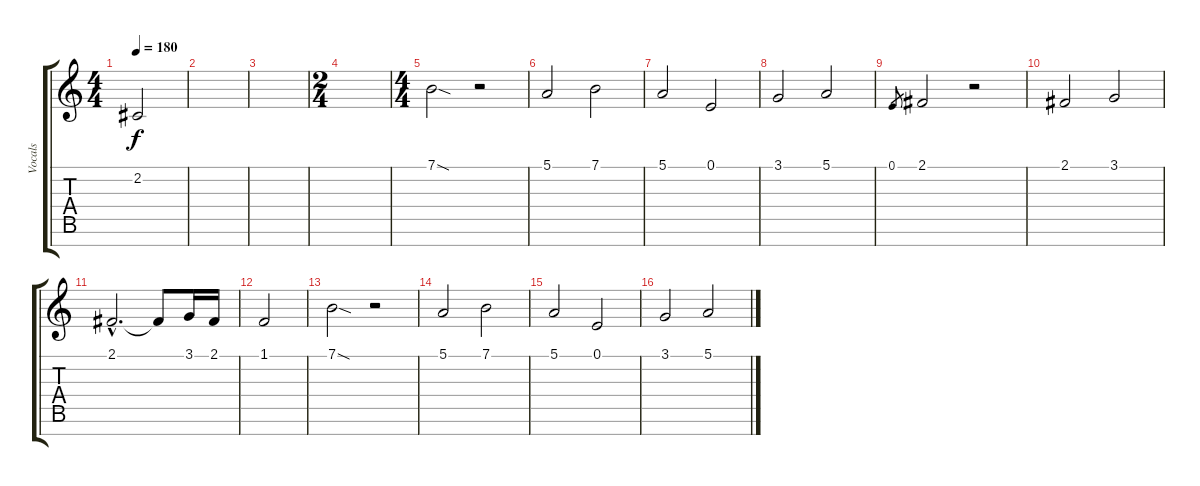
\track ("Vocals" "Vocals") {instrument altosax}
\staff {score tabs}
\tuning (E4 B3 G3 D3 A2 E2 B1) {hide}
\ts (4 4)
\tempo 180
\clef g2
\ks c
2.2.2{dy f} |
|
|
\ts (2 4)
|
\ts (4 4)
7.1{sod}.2 r.2 |
5.1.2 7.1.2 |
5.1.2 0.1.2 |
3.1.2 5.1.2 |
0.1.8{gr} 2.1.2 r.2 |
2.1.2 3.1.2 |
2.1{hac}.2{d} 2.1{t}.8 3.1.16 2.1.16 |
1.1.2 |
7.1{sod}.2 r.2 |
5.1.2 7.1.2 |
5.1.2 0.1.2 |
3.1.2 5.1.2
